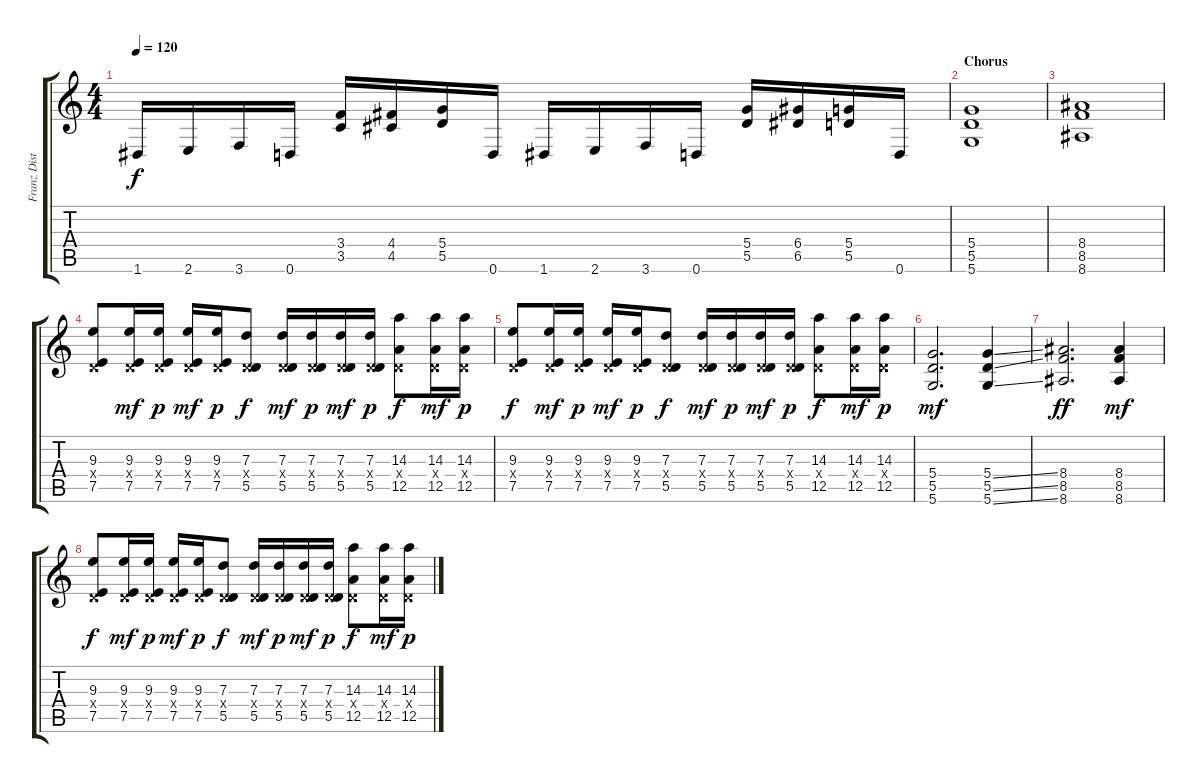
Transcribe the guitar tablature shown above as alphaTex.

\track ("Franz Distortion" "Franz Dist") {instrument distortionguitar}
\staff {score tabs}
\tuning (E4 B3 G3 D3 A2 D2) {hide}
\ts (4 4)
\tempo 120
\clef g2
\ks c
1.6.16{dy f} 2.6.16 3.6.16 0.6.16 (3.4 3.5).16 (4.4 4.5).16 (5.4 5.5).16 0.6.16 1.6.16 2.6.16 3.6.16 0.6.16 (5.4 5.5).16 (6.4 6.5).16 (5.4 5.5).16 0.6.16 |
\section ("" "Chorus")
(5.4 5.5 5.6).1 |
(8.4 8.5 8.6).1 |
(9.3 0.4{x} 7.5).8 (9.3 0.4{x} 7.5).16{dy mf} (9.3 0.4{x} 7.5).16{dy p} (9.3 0.4{x} 7.5).16{dy mf} (9.3 0.4{x} 7.5).16{dy p} (7.3 0.4{x} 5.5).8{dy f} (7.3 0.4{x} 5.5).16{dy mf} (7.3 0.4{x} 5.5).16{dy p} (7.3 0.4{x} 5.5).16{dy mf} (7.3 0.4{x} 5.5).16{dy p} (14.3 0.4{x} 12.5).8{dy f} (14.3 0.4{x} 12.5).16{dy mf} (14.3 0.4{x} 12.5).16{dy p} |
(9.3 0.4{x} 7.5).8{dy f} (9.3 0.4{x} 7.5).16{dy mf} (9.3 0.4{x} 7.5).16{dy p} (9.3 0.4{x} 7.5).16{dy mf} (9.3 0.4{x} 7.5).16{dy p} (7.3 0.4{x} 5.5).8{dy f} (7.3 0.4{x} 5.5).16{dy mf} (7.3 0.4{x} 5.5).16{dy p} (7.3 0.4{x} 5.5).16{dy mf} (7.3 0.4{x} 5.5).16{dy p} (14.3 0.4{x} 12.5).8{dy f} (14.3 0.4{x} 12.5).16{dy mf} (14.3 0.4{x} 12.5).16{dy p} |
(5.4 5.5 5.6).2{d dy mf} (5.4{ss} 5.5{ss} 5.6{ss}).4 |
(8.4 8.5 8.6).2{d dy ff} (8.4 8.5 8.6).4{dy mf} |
(9.3 0.4{x} 7.5).8{dy f} (9.3 0.4{x} 7.5).16{dy mf} (9.3 0.4{x} 7.5).16{dy p} (9.3 0.4{x} 7.5).16{dy mf} (9.3 0.4{x} 7.5).16{dy p} (7.3 0.4{x} 5.5).8{dy f} (7.3 0.4{x} 5.5).16{dy mf} (7.3 0.4{x} 5.5).16{dy p} (7.3 0.4{x} 5.5).16{dy mf} (7.3 0.4{x} 5.5).16{dy p} (14.3 0.4{x} 12.5).8{dy f} (14.3 0.4{x} 12.5).16{dy mf} (14.3 0.4{x} 12.5).16{dy p}
